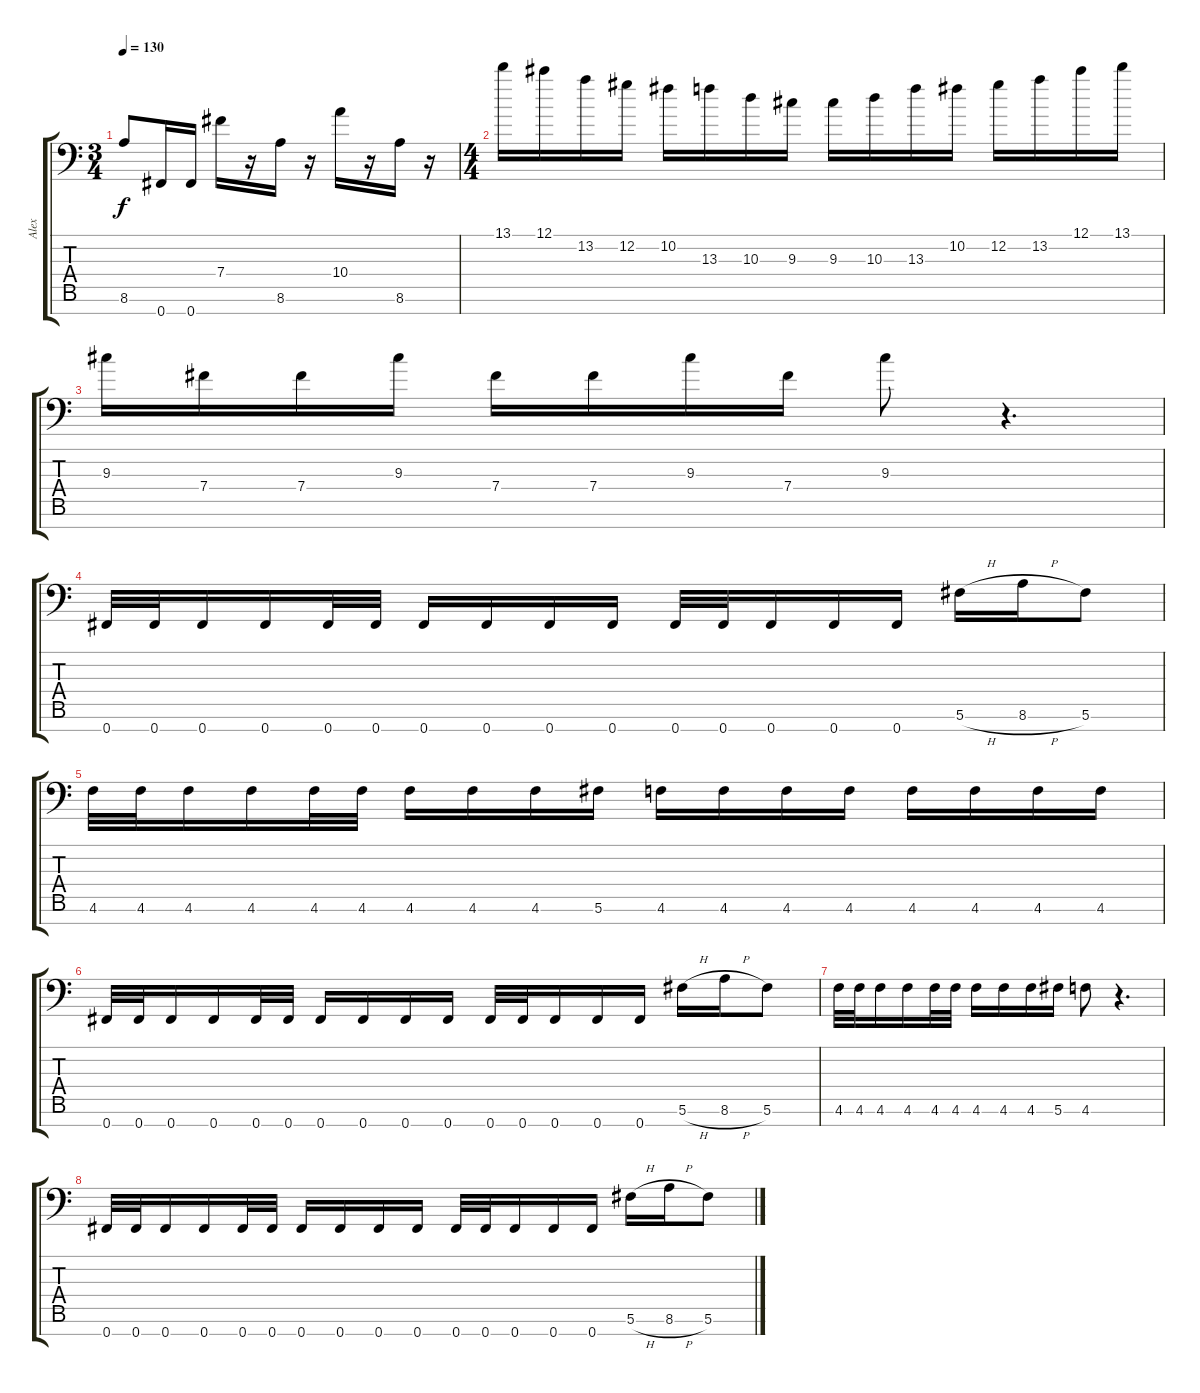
\track ("Alex" "Alex") {instrument overdrivenguitar}
\staff {score tabs}
\tuning (Db4 Ab3 E3 B2 Gb2 Db2 Gb1) {hide}
\ts (3 4)
\tempo 130
\clef f4
\ks c
8.6.8{dy f} 0.7.16 0.7.16 7.4.16 r.16 8.6.16 r.16 10.4.16 r.16 8.6.16 r.16 |
\ts (4 4)
13.1.16 12.1.16 13.2.16 12.2.16 10.2.16 13.3.16 10.3.16 9.3.16 9.3.16 10.3.16 13.3.16 10.2.16 12.2.16 13.2.16 12.1.16 13.1.16 |
9.3.16 7.4.16 7.4.16 9.3.16 7.4.16 7.4.16 9.3.16 7.4.16 9.3.8 r.4{d} |
0.7.32 0.7.32 0.7.16 0.7.16 0.7.32 0.7.32 0.7.16 0.7.16 0.7.16 0.7.16 0.7.32 0.7.32 0.7.16 0.7.16 0.7.16 5.6{h}.16 8.6{h}.16 5.6.8 |
4.6.32 4.6.32 4.6.16 4.6.16 4.6.32 4.6.32 4.6.16 4.6.16 4.6.16 5.6.16 4.6.16 4.6.16 4.6.16 4.6.16 4.6.16 4.6.16 4.6.16 4.6.16 |
0.7.32 0.7.32 0.7.16 0.7.16 0.7.32 0.7.32 0.7.16 0.7.16 0.7.16 0.7.16 0.7.32 0.7.32 0.7.16 0.7.16 0.7.16 5.6{h}.16 8.6{h}.16 5.6.8 |
4.6.32 4.6.32 4.6.16 4.6.16 4.6.32 4.6.32 4.6.16 4.6.16 4.6.16 5.6.16 4.6.8 r.4{d} |
0.7.32 0.7.32 0.7.16 0.7.16 0.7.32 0.7.32 0.7.16 0.7.16 0.7.16 0.7.16 0.7.32 0.7.32 0.7.16 0.7.16 0.7.16 5.6{h}.16 8.6{h}.16 5.6.8
